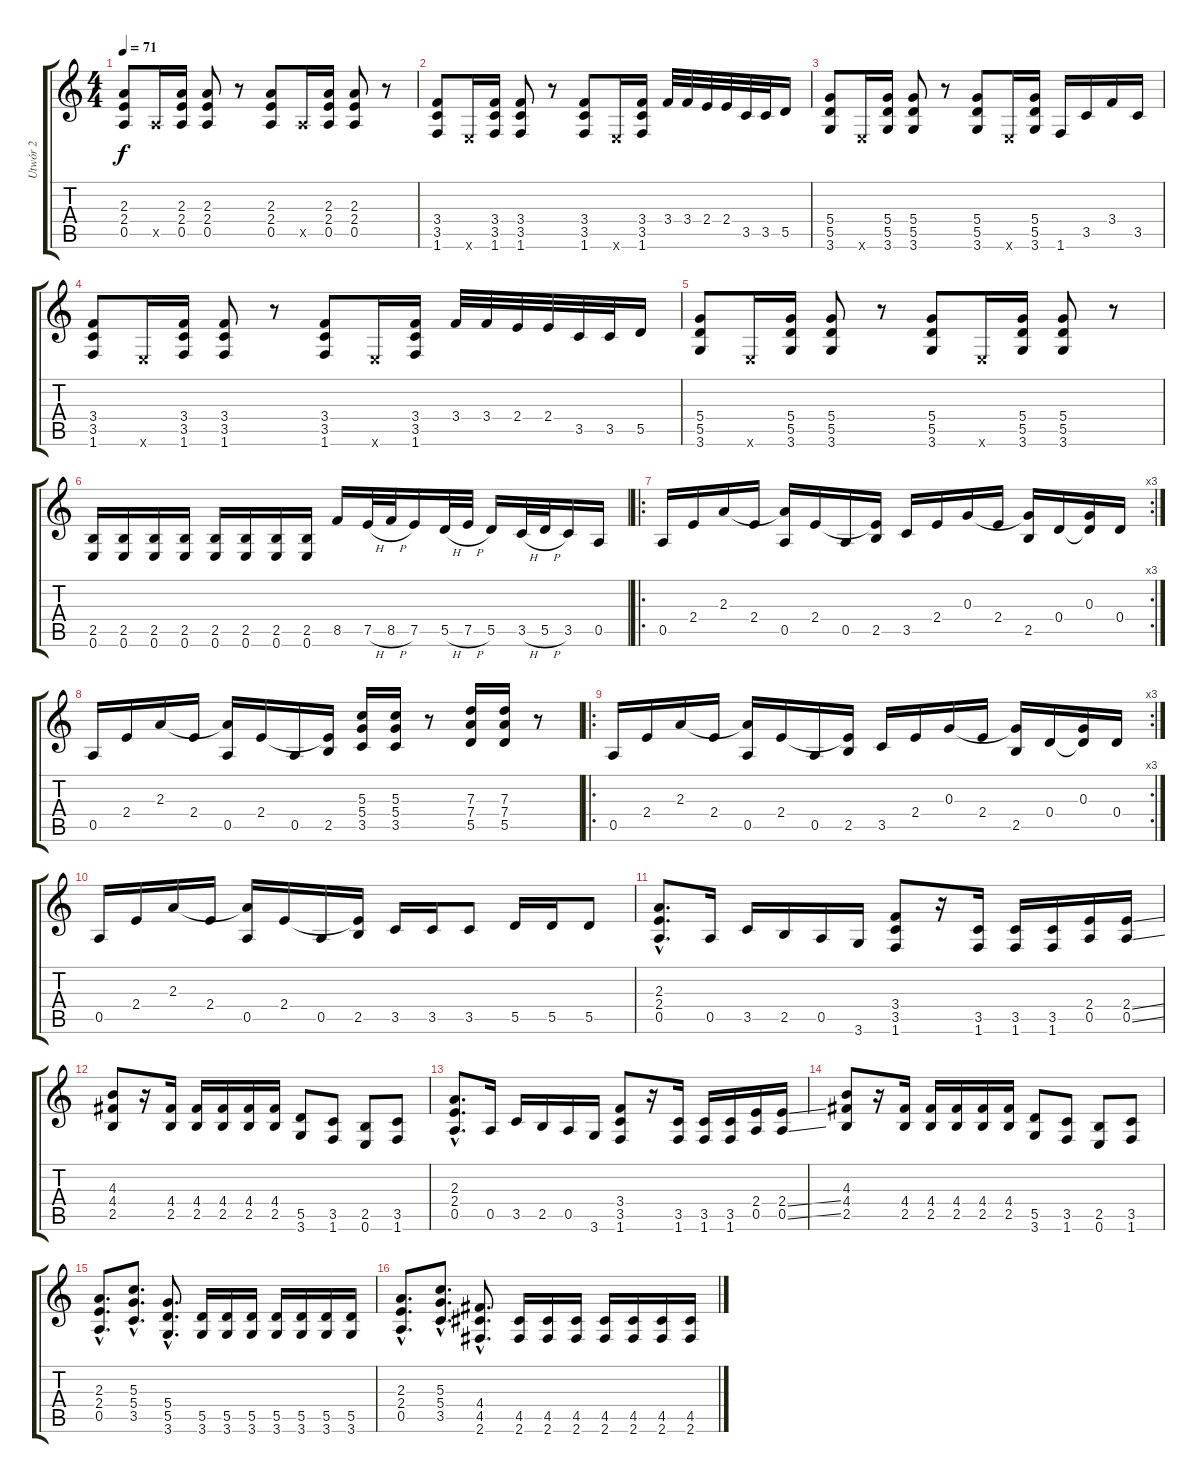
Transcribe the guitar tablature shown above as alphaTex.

\track ("Utwór 2" "Utwór 2") {instrument distortionguitar}
\staff {score tabs}
\tuning (E4 B3 G3 D3 A2 E2) {hide}
\ts (4 4)
\tempo 71
\clef g2
\ks c
(2.3 2.4 0.5).8{dy f} 0.5{x}.16 (2.3 2.4 0.5).16 (2.3 2.4 0.5).8 r.8 (2.3 2.4 0.5).8 0.5{x}.16 (2.3 2.4 0.5).16 (2.3 2.4 0.5).8 r.8 |
(3.4 3.5 1.6).8 0.6{x}.16 (3.4 3.5 1.6).16 (3.4 3.5 1.6).8 r.8 (3.4 3.5 1.6).8 0.6{x}.16 (3.4 3.5 1.6).16 3.4.32 3.4.32 2.4.32 2.4.32 3.5.32 3.5.32 5.5.16 |
(5.4 5.5 3.6).8 0.6{x}.16 (5.4 5.5 3.6).16 (5.4 5.5 3.6).8 r.8 (5.4 5.5 3.6).8 0.6{x}.16 (5.4 5.5 3.6).16 1.6.16 3.5.16 3.4.16 3.5.16 |
(3.4 3.5 1.6).8 0.6{x}.16 (3.4 3.5 1.6).16 (3.4 3.5 1.6).8 r.8 (3.4 3.5 1.6).8 0.6{x}.16 (3.4 3.5 1.6).16 3.4.32 3.4.32 2.4.32 2.4.32 3.5.32 3.5.32 5.5.16 |
(5.4 5.5 3.6).8 0.6{x}.16 (5.4 5.5 3.6).16 (5.4 5.5 3.6).8 r.8 (5.4 5.5 3.6).8 0.6{x}.16 (5.4 5.5 3.6).16 (5.4 5.5 3.6).8 r.8 |
(2.5 0.6).16 (2.5 0.6).16 (2.5 0.6).16 (2.5 0.6).16 (2.5 0.6).16 (2.5 0.6).16 (2.5 0.6).16 (2.5 0.6).16 8.5.16 7.5{h}.32 8.5{h}.32 7.5.16 5.5{h}.32 7.5{h}.32 5.5.16 3.5{h}.32 5.5{h}.32 3.5.16 0.5.16 |
\ro
\rc 3
0.5.16 2.4.16 2.3.16 2.4.16 (2.3{t} 0.5).16 2.4.16 0.5.16 (2.4{t} 2.5).16 3.5.16 2.4.16 0.3.16 2.4.16 (0.3{t} 2.5).16 0.4.16 (0.3 0.4{t}).16 0.4.16 |
0.5.16 2.4.16 2.3.16 2.4.16 (2.3{t} 0.5).16 2.4.16 0.5.16 (2.4{t} 2.5).16 (5.3 5.4 3.5).16 (5.3 5.4 3.5).16 r.8 (7.3 7.4 5.5).16 (7.3 7.4 5.5).16 r.8 |
\ro
\rc 3
0.5.16 2.4.16 2.3.16 2.4.16 (2.3{t} 0.5).16 2.4.16 0.5.16 (2.4{t} 2.5).16 3.5.16 2.4.16 0.3.16 2.4.16 (0.3{t} 2.5).16 0.4.16 (0.3 0.4{t}).16 0.4.16 |
0.5.16 2.4.16 2.3.16 2.4.16 (2.3{t} 0.5).16 2.4.16 0.5.16 (2.4{t} 2.5).16 3.5.16 3.5.16 3.5.8 5.5.16 5.5.16 5.5.8 |
(2.3{hac} 2.4{hac} 0.5{hac}).8{d} 0.5.16 3.5.16 2.5.16 0.5.16 3.6.16 (3.4 3.5 1.6).8 r.16 (3.5 1.6).16 (3.5 1.6).16 (3.5 1.6).16 (2.4 0.5).16 (2.4{ss} 0.5{ss}).16 |
(4.3 4.4 2.5).8 r.16 (4.4 2.5).16 (4.4 2.5).16 (4.4 2.5).16 (4.4 2.5).16 (4.4 2.5).16 (5.5 3.6).8 (3.5 1.6).8 (2.5 0.6).8 (3.5 1.6).8 |
(2.3{hac} 2.4{hac} 0.5{hac}).8{d} 0.5.16 3.5.16 2.5.16 0.5.16 3.6.16 (3.4 3.5 1.6).8 r.16 (3.5 1.6).16 (3.5 1.6).16 (3.5 1.6).16 (2.4 0.5).16 (2.4{ss} 0.5{ss}).16 |
(4.3 4.4 2.5).8 r.16 (4.4 2.5).16 (4.4 2.5).16 (4.4 2.5).16 (4.4 2.5).16 (4.4 2.5).16 (5.5 3.6).8 (3.5 1.6).8 (2.5 0.6).8 (3.5 1.6).8 |
(2.3{hac} 2.4{hac} 0.5{hac}).8{d} (5.3{hac} 5.4{hac} 3.5{hac}).8{d} (5.4{hac} 5.5{hac} 3.6{hac}).8{d} (5.5 3.6).16 (5.5 3.6).16 (5.5 3.6).16 (5.5 3.6).16 (5.5 3.6).16 (5.5 3.6).16 (5.5 3.6).16 |
(2.3{hac} 2.4{hac} 0.5{hac}).8{d} (5.3{hac} 5.4{hac} 3.5{hac}).8{d} (4.4{hac} 4.5{hac} 2.6{hac}).8{d} (4.5 2.6).16 (4.5 2.6).16 (4.5 2.6).16 (4.5 2.6).16 (4.5 2.6).16 (4.5 2.6).16 (4.5 2.6).16
